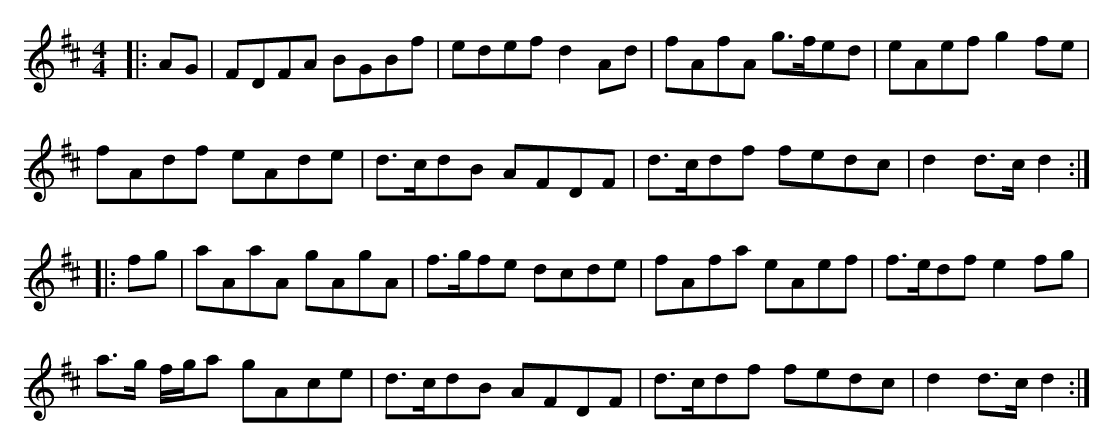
X:1
M:4/4
K:D
|:AG|FDFA BGBf|edef d2Ad|fAfA g>fed|eAef g2fe|
fAdf eAde|d>cdB AFDF| d>cdf fedc|d2d>c d2:|
|:fg|aAaA gAgA|f>gfe dcde|fAfa eAef|f>edf e2fg|
a>g f/g/a gAce|d>cdB AFDF|d>cdf fedc|d2d>c d2:|
